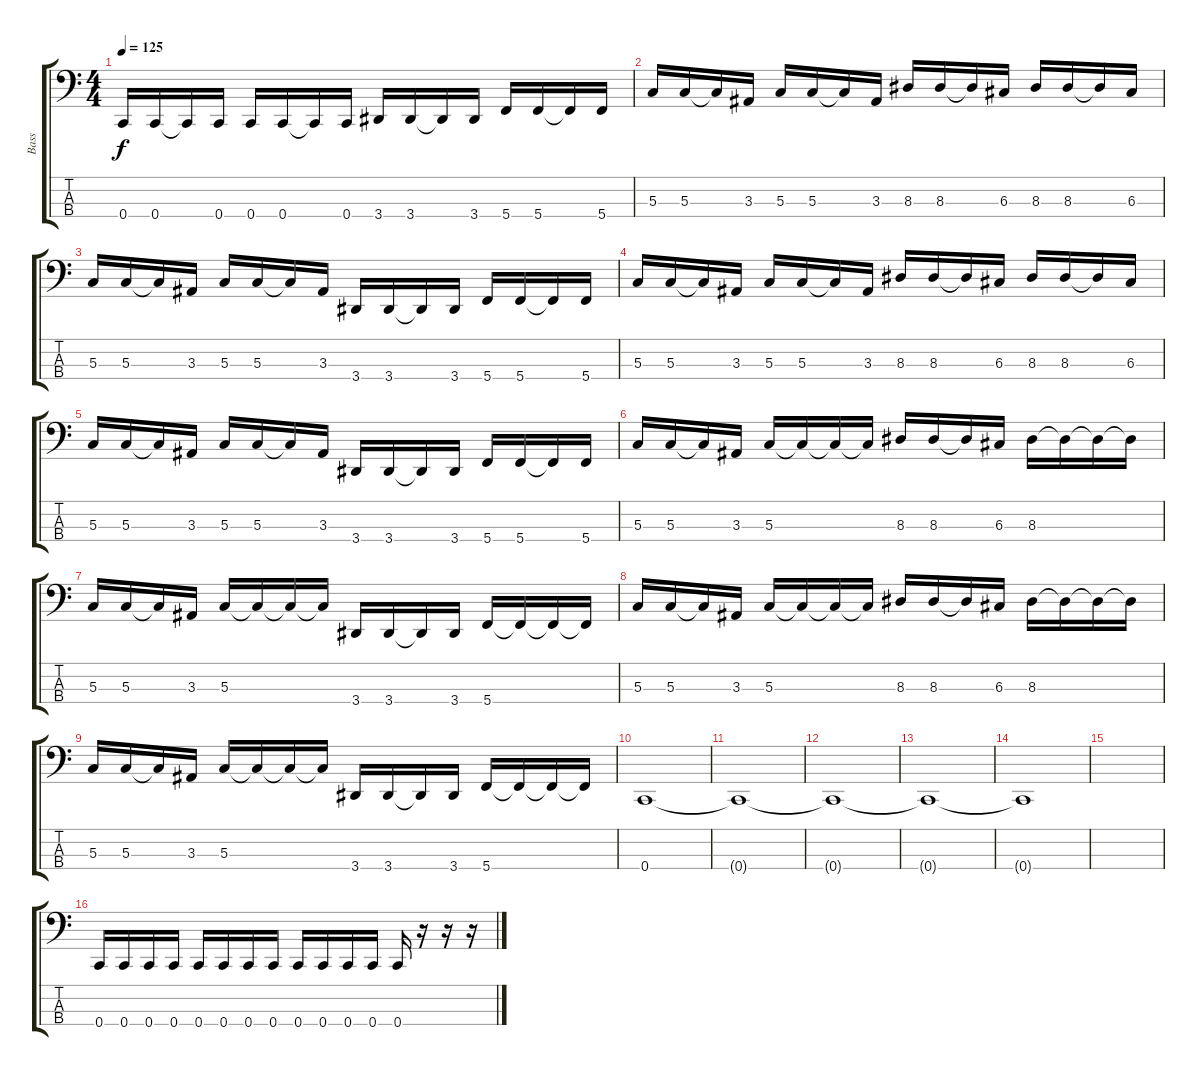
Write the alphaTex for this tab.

\track ("Bass" "Bass") {instrument electricbasspick}
\staff {score tabs}
\tuning (F2 C2 G1 C1) {hide}
\ts (4 4)
\tempo 125
\clef f4
\ks c
0.4.16{dy f} 0.4.16 0.4{t}.16 0.4.16 0.4.16 0.4.16 0.4{t}.16 0.4.16 3.4.16 3.4.16 3.4{t}.16 3.4.16 5.4.16 5.4.16 5.4{t}.16 5.4.16 |
5.3.16 5.3.16 5.3{t}.16 3.3.16 5.3.16 5.3.16 5.3{t}.16 3.3.16 8.3.16 8.3.16 8.3{t}.16 6.3.16 8.3.16 8.3.16 8.3{t}.16 6.3.16 |
5.3.16 5.3.16 5.3{t}.16 3.3.16 5.3.16 5.3.16 5.3{t}.16 3.3.16 3.4.16 3.4.16 3.4{t}.16 3.4.16 5.4.16 5.4.16 5.4{t}.16 5.4.16 |
5.3.16 5.3.16 5.3{t}.16 3.3.16 5.3.16 5.3.16 5.3{t}.16 3.3.16 8.3.16 8.3.16 8.3{t}.16 6.3.16 8.3.16 8.3.16 8.3{t}.16 6.3.16 |
5.3.16 5.3.16 5.3{t}.16 3.3.16 5.3.16 5.3.16 5.3{t}.16 3.3.16 3.4.16 3.4.16 3.4{t}.16 3.4.16 5.4.16 5.4.16 5.4{t}.16 5.4.16 |
5.3.16 5.3.16 5.3{t}.16 3.3.16 5.3.16 5.3{t}.16 5.3{t}.16 5.3{t}.16 8.3.16 8.3.16 8.3{t}.16 6.3.16 8.3.16 8.3{t}.16 8.3{t}.16 8.3{t}.16 |
5.3.16 5.3.16 5.3{t}.16 3.3.16 5.3.16 5.3{t}.16 5.3{t}.16 5.3{t}.16 3.4.16 3.4.16 3.4{t}.16 3.4.16 5.4.16 5.4{t}.16 5.4{t}.16 5.4{t}.16 |
5.3.16 5.3.16 5.3{t}.16 3.3.16 5.3.16 5.3{t}.16 5.3{t}.16 5.3{t}.16 8.3.16 8.3.16 8.3{t}.16 6.3.16 8.3.16 8.3{t}.16 8.3{t}.16 8.3{t}.16 |
5.3.16 5.3.16 5.3{t}.16 3.3.16 5.3.16 5.3{t}.16 5.3{t}.16 5.3{t}.16 3.4.16 3.4.16 3.4{t}.16 3.4.16 5.4.16 5.4{t}.16 5.4{t}.16 5.4{t}.16 |
0.4.1 |
0.4{t}.1 |
0.4{t}.1 |
0.4{t}.1 |
0.4{t}.1 |
|
0.4.16 0.4.16 0.4.16 0.4.16 0.4.16 0.4.16 0.4.16 0.4.16 0.4.16 0.4.16 0.4.16 0.4.16 0.4.16 r.16 r.16 r.16
